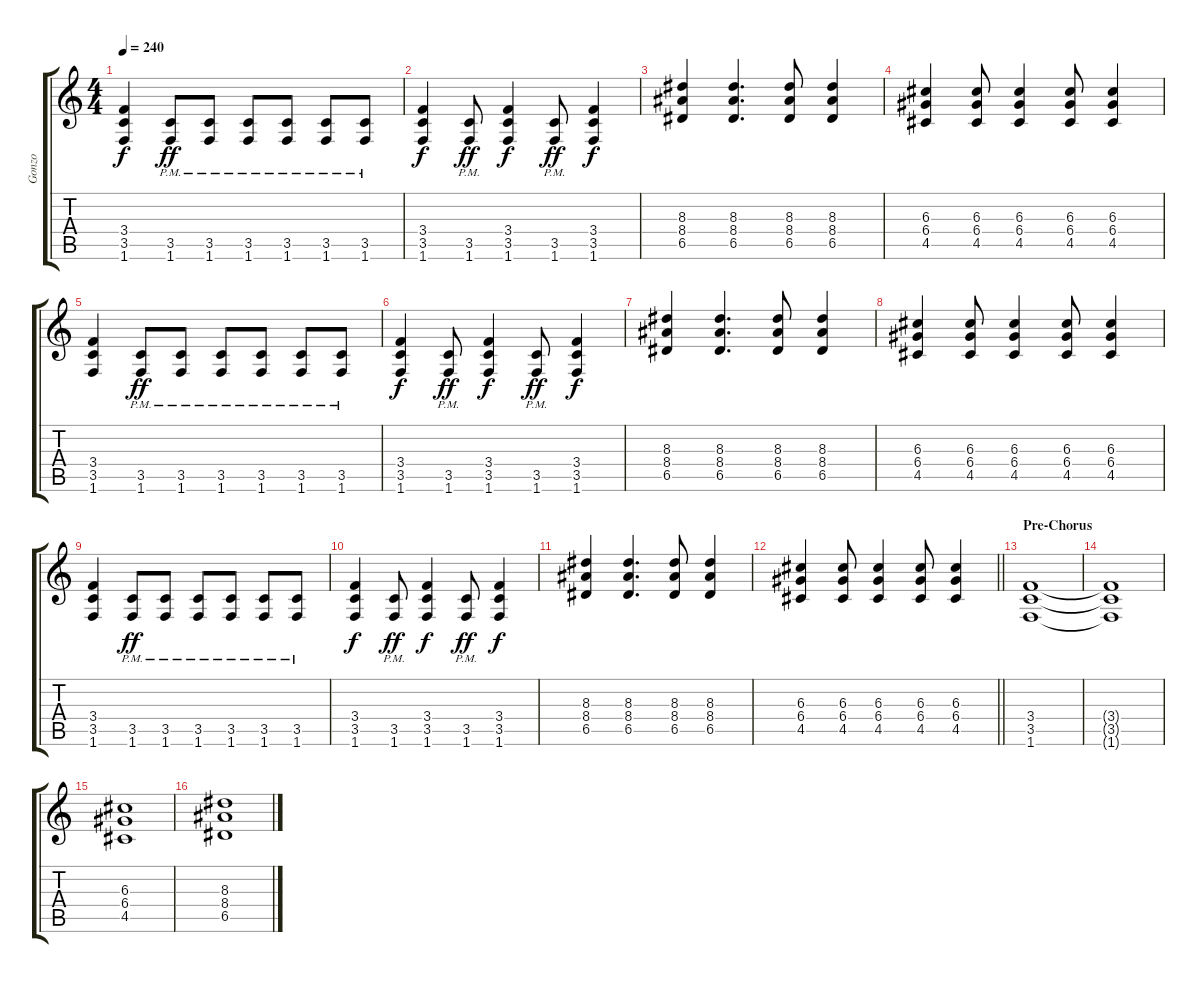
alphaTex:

\track ("Gonzo" "Gonzo") {instrument distortionguitar}
\staff {score tabs}
\tuning (E4 B3 G3 D3 A2 E2) {hide}
\ts (4 4)
\tempo 240
\clef g2
\ks c
(3.4 3.5 1.6).4{dy f} (3.5{pm} 1.6{pm}).8{dy ff} (3.5{pm} 1.6{pm}).8 (3.5{pm} 1.6{pm}).8 (3.5{pm} 1.6{pm}).8 (3.5{pm} 1.6{pm}).8 (3.5{pm} 1.6{pm}).8 |
(3.4 3.5 1.6).4{dy f} (3.5{pm} 1.6{pm}).8{dy ff} (3.4 3.5 1.6).4{dy f} (3.5{pm} 1.6{pm}).8{dy ff} (3.4 3.5 1.6).4{dy f} |
(8.3 8.4 6.5).4 (8.3 8.4 6.5).4{d} (8.3 8.4 6.5).8 (8.3 8.4 6.5).4 |
(6.3 6.4 4.5).4 (6.3 6.4 4.5).8 (6.3 6.4 4.5).4 (6.3 6.4 4.5).8 (6.3 6.4 4.5).4 |
(3.4 3.5 1.6).4 (3.5{pm} 1.6{pm}).8{dy ff} (3.5{pm} 1.6{pm}).8 (3.5{pm} 1.6{pm}).8 (3.5{pm} 1.6{pm}).8 (3.5{pm} 1.6{pm}).8 (3.5{pm} 1.6{pm}).8 |
(3.4 3.5 1.6).4{dy f} (3.5{pm} 1.6{pm}).8{dy ff} (3.4 3.5 1.6).4{dy f} (3.5{pm} 1.6{pm}).8{dy ff} (3.4 3.5 1.6).4{dy f} |
(8.3 8.4 6.5).4 (8.3 8.4 6.5).4{d} (8.3 8.4 6.5).8 (8.3 8.4 6.5).4 |
(6.3 6.4 4.5).4 (6.3 6.4 4.5).8 (6.3 6.4 4.5).4 (6.3 6.4 4.5).8 (6.3 6.4 4.5).4 |
(3.4 3.5 1.6).4 (3.5{pm} 1.6{pm}).8{dy ff} (3.5{pm} 1.6{pm}).8 (3.5{pm} 1.6{pm}).8 (3.5{pm} 1.6{pm}).8 (3.5{pm} 1.6{pm}).8 (3.5{pm} 1.6{pm}).8 |
(3.4 3.5 1.6).4{dy f} (3.5{pm} 1.6{pm}).8{dy ff} (3.4 3.5 1.6).4{dy f} (3.5{pm} 1.6{pm}).8{dy ff} (3.4 3.5 1.6).4{dy f} |
(8.3 8.4 6.5).4 (8.3 8.4 6.5).4{d} (8.3 8.4 6.5).8 (8.3 8.4 6.5).4 |
\barLineRight lightlight
(6.3 6.4 4.5).4 (6.3 6.4 4.5).8 (6.3 6.4 4.5).4 (6.3 6.4 4.5).8 (6.3 6.4 4.5).4 |
\section ("" "Pre-Chorus")
(3.4 3.5 1.6).1 |
(3.4{t} 3.5{t} 1.6{t}).1 |
(6.3 6.4 4.5).1 |
(8.3 8.4 6.5).1
